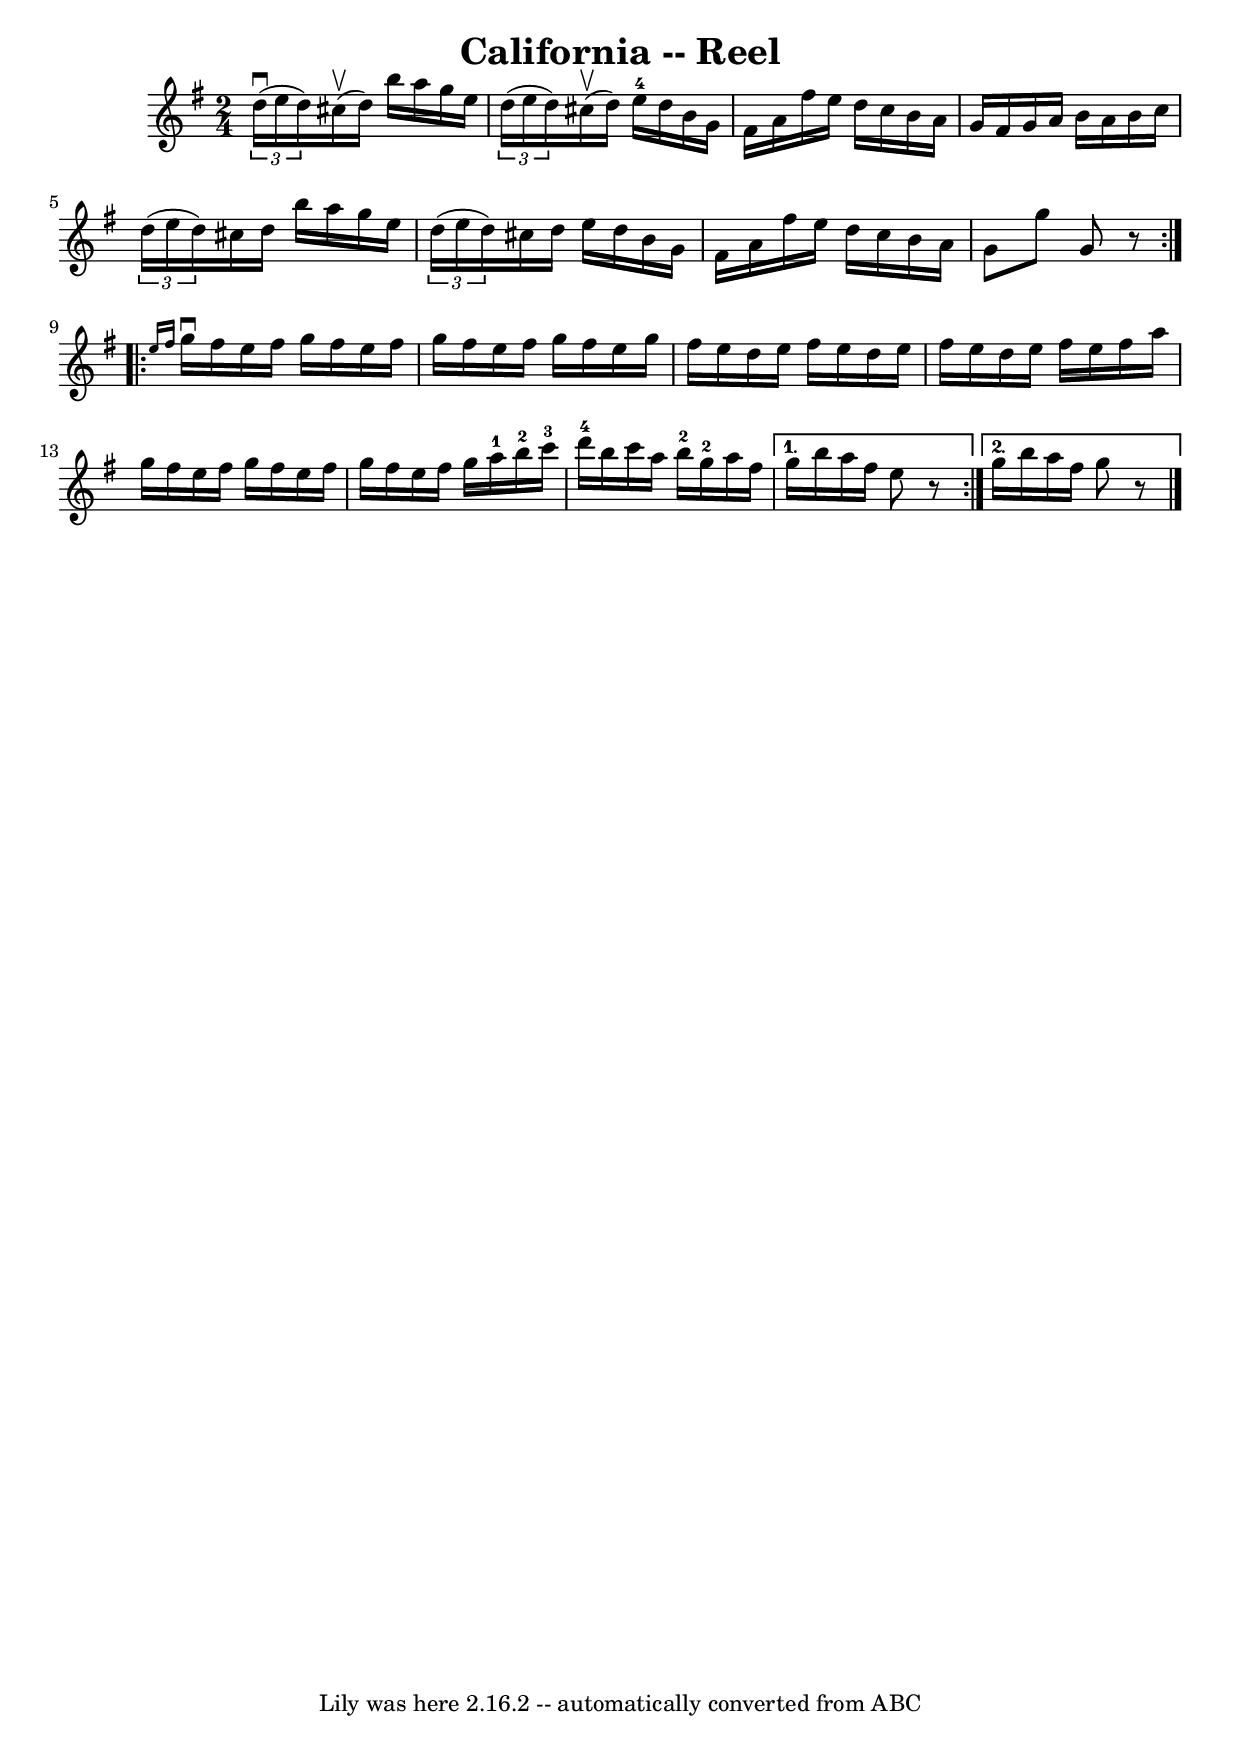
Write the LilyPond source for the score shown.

\version "2.16.2"
\include "Mammoth.ily"
\header {
  %% book = "Ryan's Mammoth Collection"
  crossRefNumber = "1"
  footnotes = "\\\\319"
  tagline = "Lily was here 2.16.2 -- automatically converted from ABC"
  title = "California -- Reel"

}
voicedefault =  {



  \repeat volta 2 {

    \time 2/4 
    \key g \major
    \times 2/3 { d''16^\downbow(e''16 d''16) 

	       } cis''16^\upbow(d''16) b''16 a''16 g''16 e''16    |
    
    \times 2/3 { d''16 (e''16 d''16) 
	       } cis''16^\upbow(d''16)  
    e''16-4 d''16 b'16 g'16    |
    fis'16 a'16 fis''16   
    e''16 d''16 c''16 b'16 a'16    |
    g'16 fis'16    
    g'16 a'16 b'16 a'16 b'16 c''16    |
    \times 2/3 {   
      d''16 (e''16 d''16) 
    } cis''16 d''16 b''16 a''16 g''16    
    e''16    |
    \times 2/3 { d''16 (e''16 d''16) 
	       } cis''16    
    d''16 e''16 d''16 b'16 g'16    |
    fis'16 a'16 fis''16 
    e''16 d''16 c''16 b'16 a'16    |
    g'8 g''8 g'8    
    r8 
  }     
  \repeat volta 2 {
    \grace { e''16 fis''16  
	   } g''16^\downbow   
    fis''16 e''16 fis''16 g''16 fis''16 e''16 fis''16    |
    
    g''16 fis''16 e''16 fis''16 g''16 fis''16 e''16 g''16     |
    fis''16 e''16 d''16 e''16 fis''16 e''16 d''16    
    e''16    |
    fis''16 e''16 d''16 e''16 fis''16 e''16    
    fis''16 a''16    |
    g''16 fis''16 e''16 fis''16 g''16  
    fis''16 e''16 fis''16    |
    g''16 fis''16 e''16    
    fis''16 g''16 a''16-1 b''16-2 c'''16-3   |
    
    d'''16-4 b''16 c'''16 a''16 b''16-2 g''16-2 a''16    
    fis''16    
  } \alternative{{ g''16 b''16 a''16 fis''16 e''8    r8  
		   
		 } { g''16 b''16 a''16 fis''16 g''8    r8   \bar "|."   
		   }
	       }

}

\score{
  <<

    \context Staff="default"
    {
      \voicedefault 
      
    }

  >>
  \layout {
    
  }
  \midi {
  }

}
